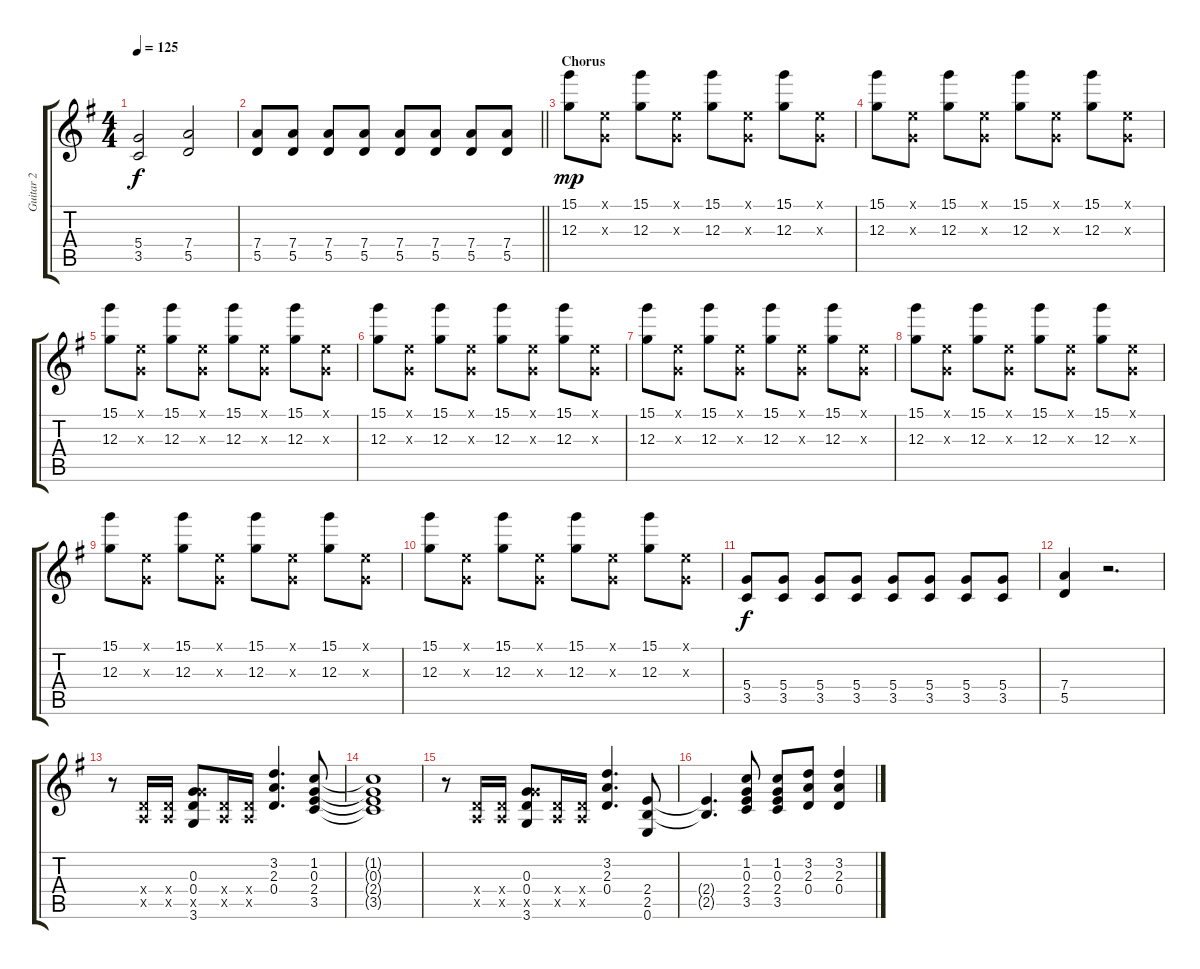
\track ("Guitar 2" "Guitar 2") {instrument overdrivenguitar}
\staff {score tabs}
\tuning (E4 B3 G3 D3 A2 E2) {hide}
\ts (4 4)
\tempo 125
\clef g2
\ks eminor
(5.4 3.5).2{dy f} (7.4 5.5).2 |
\barLineRight lightlight
(7.4 5.5).8 (7.4 5.5).8 (7.4 5.5).8 (7.4 5.5).8 (7.4 5.5).8 (7.4 5.5).8 (7.4 5.5).8 (7.4 5.5).8 |
\section ("" "Chorus")
(15.1 12.3).8{dy mp} (0.1{x} 0.3{x}).8 (15.1 12.3).8 (0.1{x} 0.3{x}).8 (15.1 12.3).8 (0.1{x} 0.3{x}).8 (15.1 12.3).8 (0.1{x} 0.3{x}).8 |
(15.1 12.3).8 (0.1{x} 0.3{x}).8 (15.1 12.3).8 (0.1{x} 0.3{x}).8 (15.1 12.3).8 (0.1{x} 0.3{x}).8 (15.1 12.3).8 (0.1{x} 0.3{x}).8 |
(15.1 12.3).8 (0.1{x} 0.3{x}).8 (15.1 12.3).8 (0.1{x} 0.3{x}).8 (15.1 12.3).8 (0.1{x} 0.3{x}).8 (15.1 12.3).8 (0.1{x} 0.3{x}).8 |
(15.1 12.3).8 (0.1{x} 0.3{x}).8 (15.1 12.3).8 (0.1{x} 0.3{x}).8 (15.1 12.3).8 (0.1{x} 0.3{x}).8 (15.1 12.3).8 (0.1{x} 0.3{x}).8 |
(15.1 12.3).8 (0.1{x} 0.3{x}).8 (15.1 12.3).8 (0.1{x} 0.3{x}).8 (15.1 12.3).8 (0.1{x} 0.3{x}).8 (15.1 12.3).8 (0.1{x} 0.3{x}).8 |
(15.1 12.3).8 (0.1{x} 0.3{x}).8 (15.1 12.3).8 (0.1{x} 0.3{x}).8 (15.1 12.3).8 (0.1{x} 0.3{x}).8 (15.1 12.3).8 (0.1{x} 0.3{x}).8 |
(15.1 12.3).8 (0.1{x} 0.3{x}).8 (15.1 12.3).8 (0.1{x} 0.3{x}).8 (15.1 12.3).8 (0.1{x} 0.3{x}).8 (15.1 12.3).8 (0.1{x} 0.3{x}).8 |
(15.1 12.3).8 (0.1{x} 0.3{x}).8 (15.1 12.3).8 (0.1{x} 0.3{x}).8 (15.1 12.3).8 (0.1{x} 0.3{x}).8 (15.1 12.3).8 (0.1{x} 0.3{x}).8 |
(5.4 3.5).8{dy f} (5.4 3.5).8 (5.4 3.5).8 (5.4 3.5).8 (5.4 3.5).8 (5.4 3.5).8 (5.4 3.5).8 (5.4 3.5).8 |
(7.4 5.5).4 r.2{d} |
r.8 (0.4{x} 0.5{x}).16 (0.4{x} 0.5{x}).16 (0.3 0.4 10.5{x} 3.6).8 (0.4{x} 0.5{x}).16 (0.4{x} 0.5{x}).16 (3.2 2.3 0.4).4{d} (1.2 0.3 2.4 3.5).8 |
(1.2{t} 0.3{t} 2.4{t} 3.5{t}).1 |
r.8 (0.4{x} 0.5{x}).16 (0.4{x} 0.5{x}).16 (0.3 0.4 10.5{x} 3.6).8 (0.4{x} 0.5{x}).16 (0.4{x} 0.5{x}).16 (3.2 2.3 0.4).4{d} (2.4 2.5 0.6).8 |
(2.4{t} 2.5{t}).4{d} (1.2 0.3 2.4 3.5).8 (1.2 0.3 2.4 3.5).8 (3.2 2.3 0.4).8 (3.2 2.3 0.4).4
